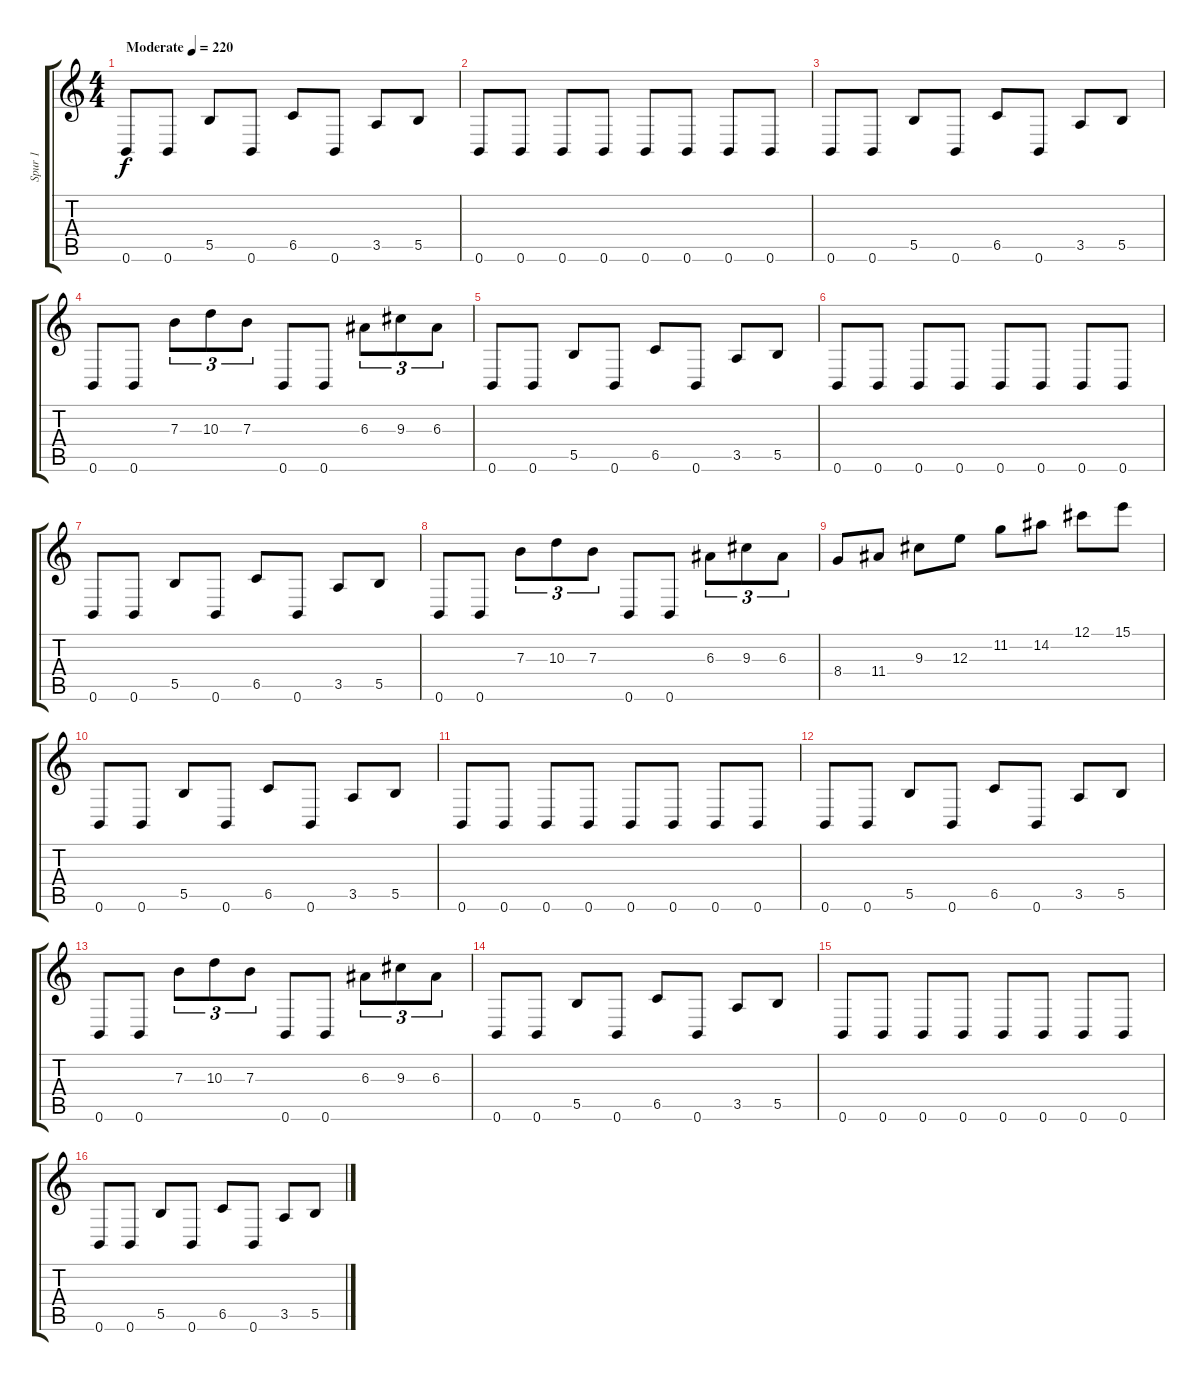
\track ("Spur 1" "Spur 1") {instrument overdrivenguitar}
\staff {score tabs}
\tuning (Db4 Ab3 E3 B2 Gb2 B1) {hide}
\ts (4 4)
\tempo (220 "Moderate")
\clef g2
\ks c
0.6.8{dy f instrument overdrivenguitar} 0.6.8 5.5.8 0.6.8 6.5.8 0.6.8 3.5.8 5.5.8 |
0.6.8 0.6.8 0.6.8 0.6.8 0.6.8 0.6.8 0.6.8 0.6.8 |
0.6.8 0.6.8 5.5.8 0.6.8 6.5.8 0.6.8 3.5.8 5.5.8 |
0.6.8 0.6.8 7.3.8{tu (3 2)} 10.3.8{tu (3 2)} 7.3.8{tu (3 2)} 0.6.8 0.6.8 6.3.8{tu (3 2)} 9.3.8{tu (3 2)} 6.3.8{tu (3 2)} |
0.6.8 0.6.8 5.5.8 0.6.8 6.5.8 0.6.8 3.5.8 5.5.8 |
0.6.8 0.6.8 0.6.8 0.6.8 0.6.8 0.6.8 0.6.8 0.6.8 |
0.6.8 0.6.8 5.5.8 0.6.8 6.5.8 0.6.8 3.5.8 5.5.8 |
0.6.8 0.6.8 7.3.8{tu (3 2)} 10.3.8{tu (3 2)} 7.3.8{tu (3 2)} 0.6.8 0.6.8 6.3.8{tu (3 2)} 9.3.8{tu (3 2)} 6.3.8{tu (3 2)} |
8.4.8 11.4.8 9.3.8 12.3.8 11.2.8 14.2.8 12.1.8 15.1.8 |
0.6.8 0.6.8 5.5.8 0.6.8 6.5.8 0.6.8 3.5.8 5.5.8 |
0.6.8 0.6.8 0.6.8 0.6.8 0.6.8 0.6.8 0.6.8 0.6.8 |
0.6.8 0.6.8 5.5.8 0.6.8 6.5.8 0.6.8 3.5.8 5.5.8 |
0.6.8 0.6.8 7.3.8{tu (3 2)} 10.3.8{tu (3 2)} 7.3.8{tu (3 2)} 0.6.8 0.6.8 6.3.8{tu (3 2)} 9.3.8{tu (3 2)} 6.3.8{tu (3 2)} |
0.6.8 0.6.8 5.5.8 0.6.8 6.5.8 0.6.8 3.5.8 5.5.8 |
0.6.8 0.6.8 0.6.8 0.6.8 0.6.8 0.6.8 0.6.8 0.6.8 |
0.6.8 0.6.8 5.5.8 0.6.8 6.5.8 0.6.8 3.5.8 5.5.8
